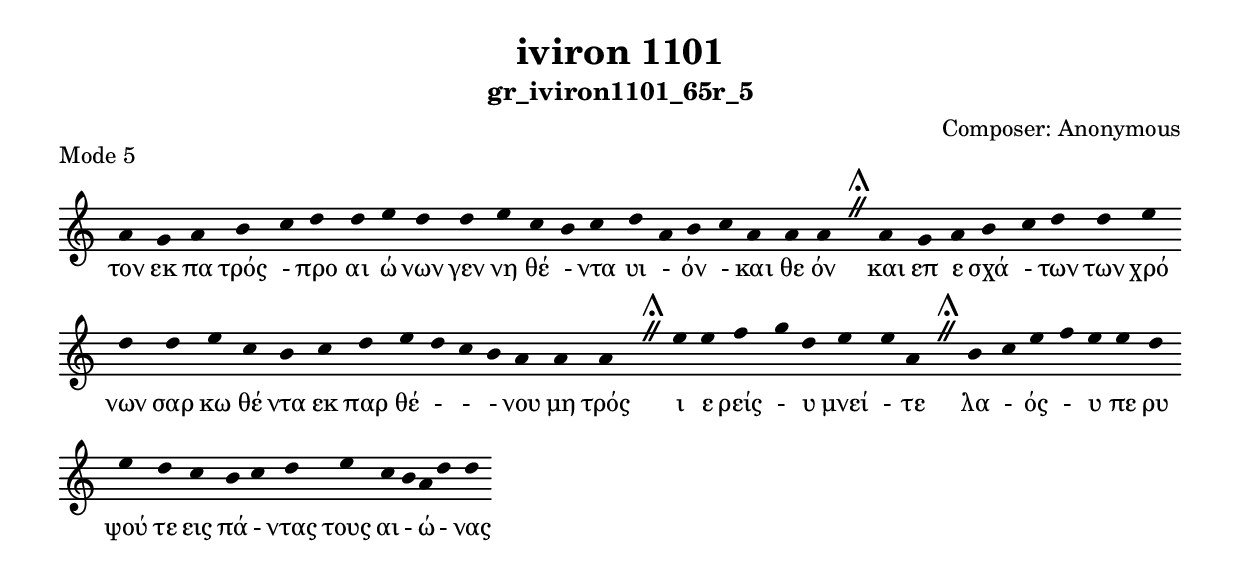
\include "gregorian.ly"

	\header {
 	  title = "iviron 1101"
	  subtitle = "gr_iviron1101_65r_5"
	  composer = "Composer: Αnonymous"
	  piece = "Mode 5"
	}

	chant = {
	  a'4 g'4 a'4 b'4 c''4 d''4 d''4 e''4 d''4 d''4 e''4 c''4 b'4 c''4 d''4 a'4 b'4 c''4 a'4 a'4 a'4 \divisioMaior
 a'4 g'4 a'4 b'4 c''4 d''4 d''4 e''4 d''4 d''4 e''4 c''4 b'4 c''4 d''4 e''4 d''4 c''4 b'4 a'4 a'4 a'4 \divisioMaior
 e''4 e''4 f''4 g''4 d''4 e''4 e''4 a'4 \divisioMaior
 b'4 c''4 e''4 f''4 e''4 e''4 d''4 e''4 d''4 c''4 b'4 c''4 d''4 e''4 c''4 b'4 a'4 d''4 d''4\finalis
	}

	verba = \lyricmode {τον εκ πα τρός - προ αι ώ νων γεν νη θέ - ντα υι - όν - και θε όν 
και επ ε σχά - των των χρό νων σαρ κω θέ ντα εκ παρ θέ -  -  - νου μη τρός 
ι ε ρείς - υ μνεί - τε 
λα - ός - υ πε ρυ ψού τε εις πά - ντας τους αι - ώ - νας 
	}


	\score {
	  \new Staff <<
	  \new Voice = "melody" \chant
	  \new Lyrics = "one" \lyricsto melody \verba
	  >>
	  \layout {
	    \context {
	      \Staff
	      \remove "Time_signature_engraver"
	      \remove "Bar_engraver"
	    }
	    \context {
	      \Voice
	      \remove "Stem_engraver"
	    }
	  }
	}